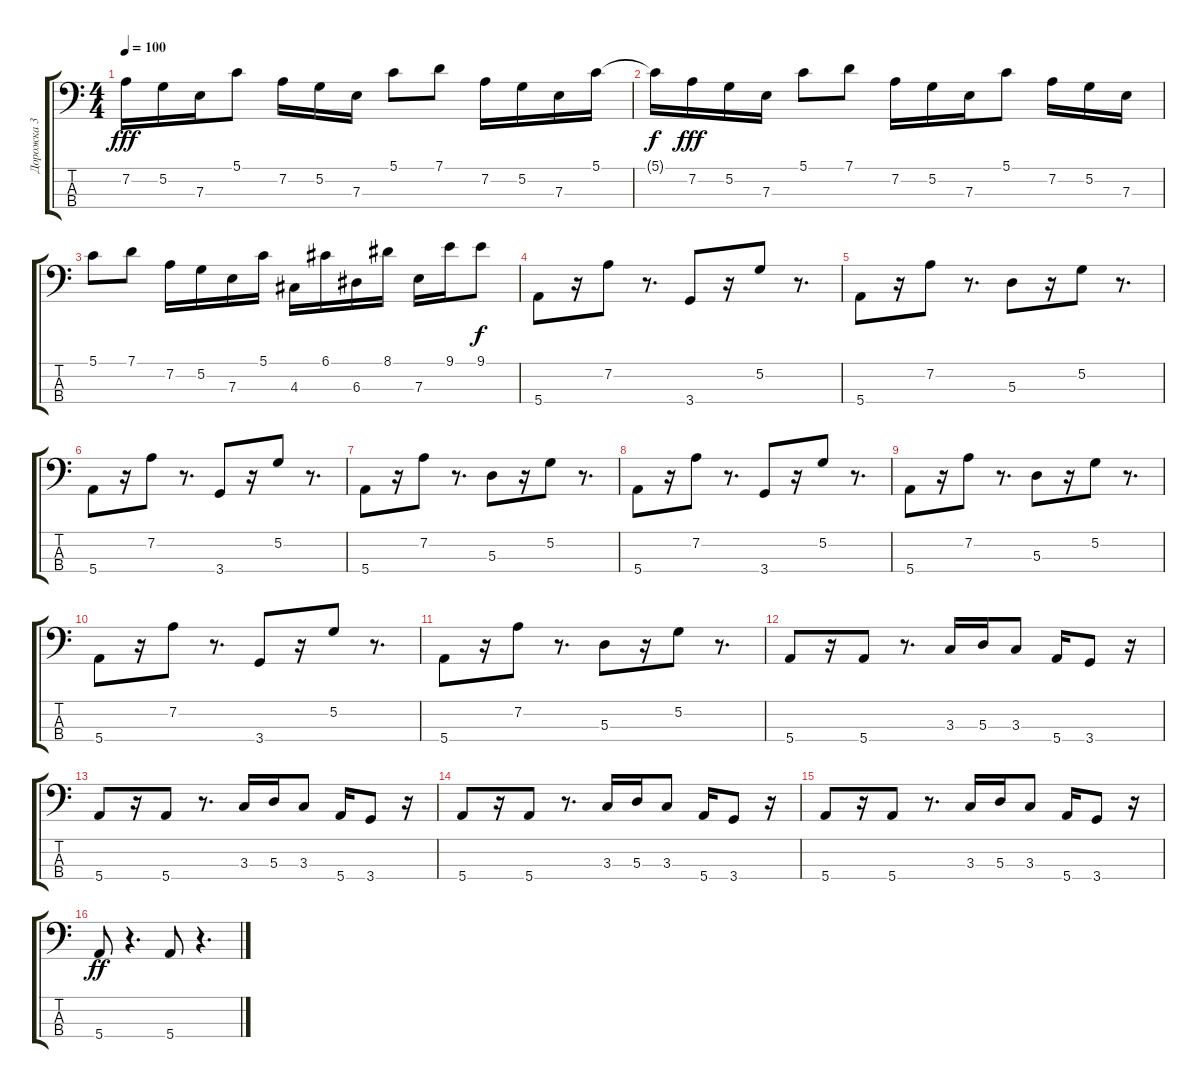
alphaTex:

\track ("Дорожка 3" "Дорожка 3") {instrument electricbasspick}
\staff {score tabs}
\tuning (G2 D2 A1 E1) {hide}
\ts (4 4)
\tempo 100
\clef f4
\ks c
7.2.16{dy fff} 5.2.16 7.3.16 5.1.8 7.2.16 5.2.16 7.3.16 5.1.8 7.1.8 7.2.16 5.2.16 7.3.16 5.1.16 |
5.1{t}.16{dy f} 7.2.16{dy fff} 5.2.16 7.3.16 5.1.8 7.1.8 7.2.16 5.2.16 7.3.16 5.1.8 7.2.16 5.2.16 7.3.16 |
5.1.8 7.1.8 7.2.16 5.2.16 7.3.16 5.1.16 4.3.16 6.1.16 6.3.16 8.1.16 7.3.16 9.1.16 9.1.8{dy f} |
5.4.8 r.16 7.2.8 r.8{d} 3.4.8 r.16 5.2.8 r.8{d} |
5.4.8 r.16 7.2.8 r.8{d} 5.3.8 r.16 5.2.8 r.8{d} |
5.4.8 r.16 7.2.8 r.8{d} 3.4.8 r.16 5.2.8 r.8{d} |
5.4.8 r.16 7.2.8 r.8{d} 5.3.8 r.16 5.2.8 r.8{d} |
5.4.8 r.16 7.2.8 r.8{d} 3.4.8 r.16 5.2.8 r.8{d} |
5.4.8 r.16 7.2.8 r.8{d} 5.3.8 r.16 5.2.8 r.8{d} |
5.4.8 r.16 7.2.8 r.8{d} 3.4.8 r.16 5.2.8 r.8{d} |
5.4.8 r.16 7.2.8 r.8{d} 5.3.8 r.16 5.2.8 r.8{d} |
5.4.8 r.16 5.4.8 r.8{d} 3.3.16 5.3.16 3.3.8 5.4.16 3.4.8 r.16 |
5.4.8 r.16 5.4.8 r.8{d} 3.3.16 5.3.16 3.3.8 5.4.16 3.4.8 r.16 |
5.4.8 r.16 5.4.8 r.8{d} 3.3.16 5.3.16 3.3.8 5.4.16 3.4.8 r.16 |
5.4.8 r.16 5.4.8 r.8{d} 3.3.16 5.3.16 3.3.8 5.4.16 3.4.8 r.16 |
5.4.8{dy ff} r.4{d} 5.4.8 r.4{d}
